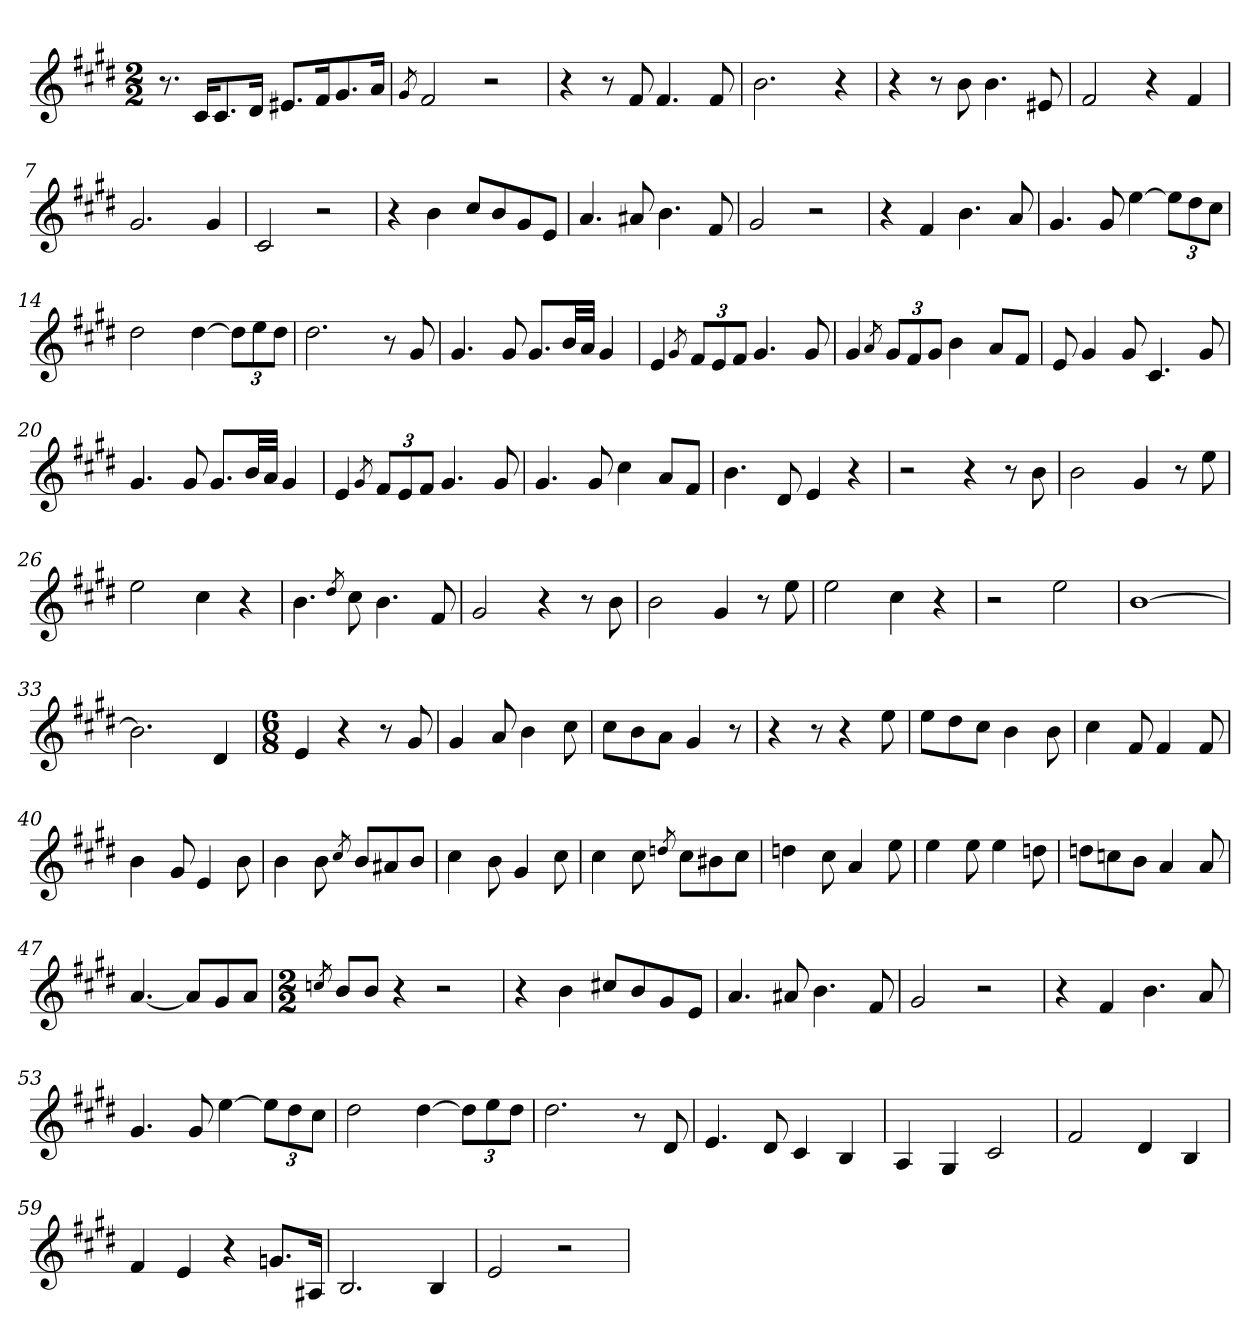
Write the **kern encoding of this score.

**kern
*part1
*staff1
*clefG2
*k[f#c#g#d#]
*M2/2
=1
8.r
16c#/KL
8.c#/
16d#/Jk
8.e#X/L
16f#/K
8.g#/
16a/Jk
=2
8qg#/
2f#/
2r
=3
4r
8r
8f#/
4.f#/
8f#/
=4
2.b\
4r
=5
4r
8r
8b\
4.b\
8e#X/
=6
2f#/
4r
4f#/
=7
2.g#/
4g#/
=8
2c#/
2r
!!LO:LB:g=z
=9
4r
4b\
8cc#/L
8b/
8g#/
8e/J
=10
4.a/
8a#X/
4.b\
8f#/
=11
2g#/
2r
=12
4r
4f#/
4.b\
8a/
=13
4.g#/
8g#/
[4ee\
*Xbrackettup
12ee\L]
12dd#\
12cc#\J
=14
2dd#\
[4dd#\
12dd#\L]
12ee\
12dd#\J
=15
2.dd#\
8r
8g#/
!!LO:LB:g=z
=16
4.g#/
8g#/
8.g#/L
32b/LL
32a/JJJ
4g#/
=17
4e/
8qg#/
12f#/L
12e/
12f#/J
4.g#/
8g#/
=18
4g#/
8qa/
12g#/L
12f#/
12g#/J
4b\
8a/L
8f#/J
=19
8e/
4g#/
8g#/
4.c#/
8g#/
=20
4.g#/
8g#/
8.g#/L
32b/LL
32a/JJJ
4g#/
!!LO:LB:g=z
=21
4e/
8qg#/
12f#/L
12e/
12f#/J
4.g#/
8g#/
=22
4.g#/
8g#/
4cc#\
8a/L
8f#/J
=23
4.b\
8d#/
4e/
4r
=24
2r
4r
8r
8b\
=25
2b\
4g#/
8r
8ee\
=26
2ee\
4cc#\
4r
=27
4.b\
8qdd#/
8cc#\
4.b\
8f#/
=28
2g#/
4r
8r
8b\
!!LO:LB:g=z
=29
2b\
4g#/
8r
8ee\
=30
2ee\
4cc#\
4r
=31
2r
2ee\
=32
[1b
=33
2.b\]
4d#/
=34
*M6/8
4e/
4r
8r
8g#/
=35
4g#/
8a/
4b\
8cc#\
=36
8cc#\L
8b\
8a\J
4g#/
8r
=37
4r
8r
4r
8ee\
=38
8ee\L
8dd#\
8cc#\J
4b\
8b\
!!LO:LB:g=z
=39
4cc#\
8f#/
4f#/
8f#/
=40
4b\
8g#/
4e/
8b\
=41
4b\
8b\
8qcc#/
8b/L
8a#X/
8b/J
=42
4cc#\
8b\
4g#/
8cc#\
=43
4cc#\
8cc#\
8qddn/
8cc#\L
8b#X\
8cc#\J
=44
4ddn\
8cc#\
4a/
8ee\
=45
4ee\
8ee\
4ee\
8ddn\
=46
8ddn\L
8ccn\
8b\J
4a/
8a/
!!LO:LB:g=z
=47
[4.a/
8a/L]
8g#/
8a/J
=48
*M2/2
8qccn/
8b/L
8b/J
4r
2r
=49
4r
4b\
8cc#X/L
8b/
8g#/
8e/J
=50
4.a/
8a#X/
4.b\
8f#/
=51
2g#/
2r
=52
4r
4f#/
4.b\
8a/
=53
4.g#/
8g#/
[4ee\
12ee\L]
12dd#\
12cc#\J
!!LO:LB:g=z
=54
2dd#\
[4dd#\
12dd#\L]
12ee\
12dd#\J
=55
2.dd#\
8r
8d#/
=56
4.e/
8d#/
4c#/
4B/
=57
4A/
4G#/
2c#/
=58
2f#/
4d#/
4B/
=59
4f#/
4e/
4r
8.gn/L
16A#X/Jk
=60
2.B/
4B/
=61
2e/
2r
=
*-
